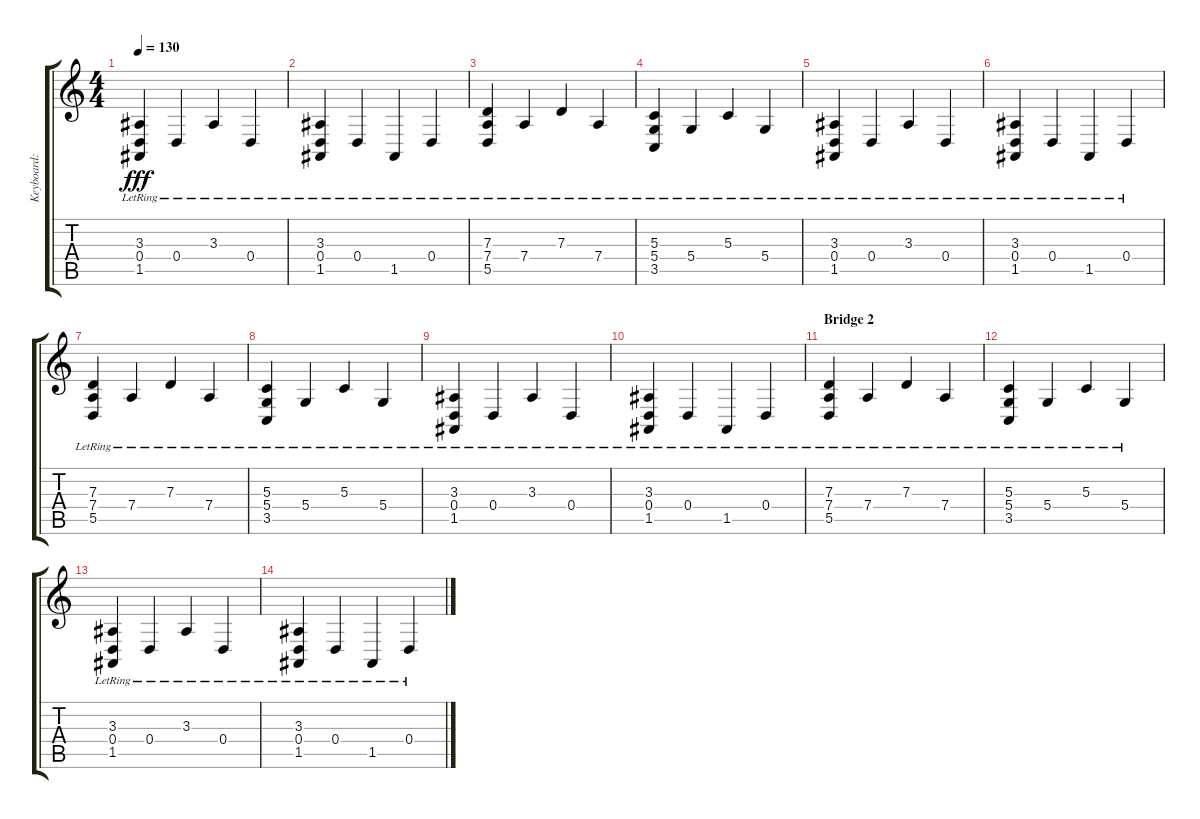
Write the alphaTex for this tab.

\track ("Keyboard: Piano" "Keyboard: ") {instrument acousticgrandpiano}
\staff {score tabs}
\tuning (E4 B3 G3 D3 A2 E2) {hide}
\ts (4 4)
\tempo 130
\clef g2
\ks c
(3.3{lr} 0.4{lr} 1.5{lr}).4{dy fff} 0.4{lr}.4 3.3{lr}.4 0.4{lr}.4 |
(3.3{lr} 0.4{lr} 1.5{lr}).4 0.4{lr}.4 1.5{lr}.4 0.4{lr}.4 |
(7.3{lr} 7.4{lr} 5.5{lr}).4 7.4{lr}.4 7.3{lr}.4 7.4{lr}.4 |
(5.3{lr} 5.4{lr} 3.5).4 5.4{lr}.4 5.3{lr}.4 5.4{lr}.4 |
(3.3{lr} 0.4{lr} 1.5{lr}).4 0.4{lr}.4 3.3{lr}.4 0.4{lr}.4 |
(3.3{lr} 0.4{lr} 1.5{lr}).4 0.4{lr}.4 1.5{lr}.4 0.4{lr}.4 |
(7.3{lr} 7.4{lr} 5.5{lr}).4 7.4{lr}.4 7.3{lr}.4 7.4{lr}.4 |
(5.3{lr} 5.4{lr} 3.5).4 5.4{lr}.4 5.3{lr}.4 5.4{lr}.4 |
(3.3{lr} 0.4{lr} 1.5{lr}).4 0.4{lr}.4 3.3{lr}.4 0.4{lr}.4 |
(3.3{lr} 0.4{lr} 1.5{lr}).4 0.4{lr}.4 1.5{lr}.4 0.4{lr}.4 |
\section ("" "Bridge 2")
(7.3{lr} 7.4{lr} 5.5{lr}).4 7.4{lr}.4 7.3{lr}.4 7.4{lr}.4 |
(5.3{lr} 5.4{lr} 3.5).4 5.4{lr}.4 5.3{lr}.4 5.4{lr}.4 |
(3.3{lr} 0.4{lr} 1.5{lr}).4 0.4{lr}.4 3.3{lr}.4 0.4{lr}.4 |
(3.3{lr} 0.4{lr} 1.5{lr}).4 0.4{lr}.4 1.5{lr}.4 0.4{lr}.4
